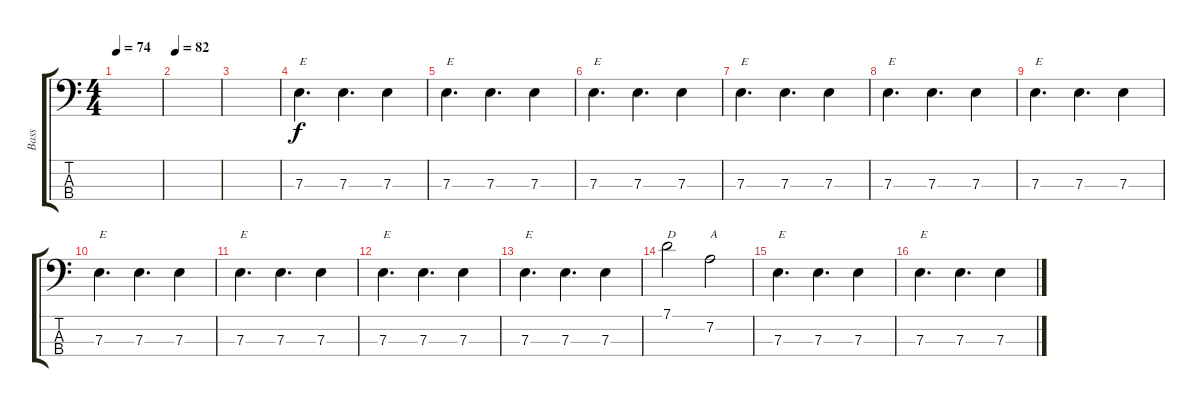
\track ("Bass" "Bass") {instrument electricbassfinger}
\staff {score tabs}
\tuning (G2 D2 A1 E1) {hide}
\ts (4 4)
\tempo 74
\clef f4
\ks c
|
\tempo 82
|
|
7.3.4{d txt "E"} 7.3.4{d} 7.3.4 |
7.3.4{d txt "E"} 7.3.4{d} 7.3.4 |
7.3.4{d txt "E"} 7.3.4{d} 7.3.4 |
7.3.4{d txt "E"} 7.3.4{d} 7.3.4 |
7.3.4{d txt "E"} 7.3.4{d} 7.3.4 |
7.3.4{d txt "E"} 7.3.4{d} 7.3.4 |
7.3.4{d txt "E"} 7.3.4{d} 7.3.4 |
7.3.4{d txt "E"} 7.3.4{d} 7.3.4 |
7.3.4{d txt "E"} 7.3.4{d} 7.3.4 |
7.3.4{d txt "E"} 7.3.4{d} 7.3.4 |
7.1.2{txt "D"} 7.2.2{txt "A"} |
7.3.4{d txt "E"} 7.3.4{d} 7.3.4 |
7.3.4{d txt "E"} 7.3.4{d} 7.3.4
